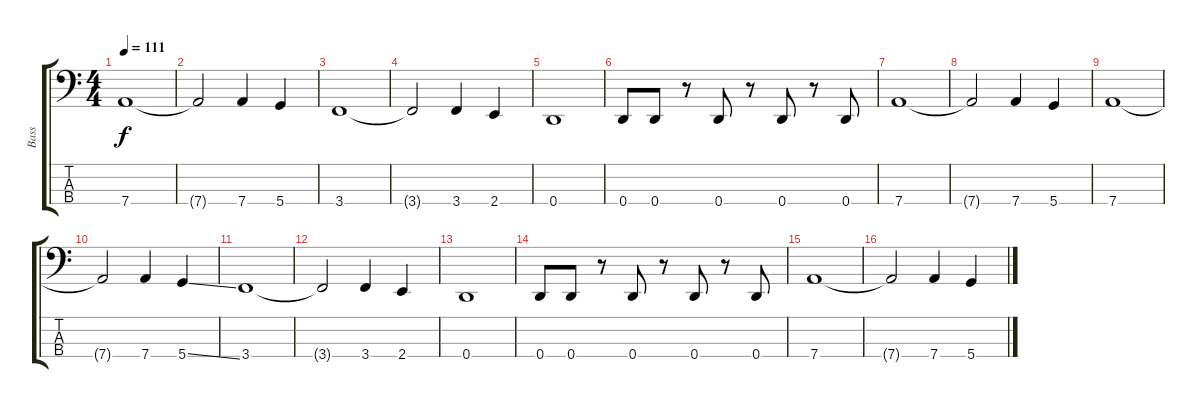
\track ("Bass" "Bass") {instrument electricbassfinger}
\staff {score tabs}
\tuning (F2 C2 G1 D1) {hide}
\ts (4 4)
\tempo 111
\clef f4
\ks c
7.4.1{dy f} |
7.4{t}.2 7.4.4 5.4.4 |
3.4.1 |
3.4{t}.2 3.4.4 2.4.4 |
0.4.1 |
0.4.8 0.4.8 r.8 0.4.8 r.8 0.4.8 r.8 0.4.8 |
7.4.1 |
7.4{t}.2 7.4.4 5.4.4 |
7.4.1 |
7.4{t}.2 7.4.4 5.4{ss}.4 |
3.4.1 |
3.4{t}.2 3.4.4 2.4.4 |
0.4.1 |
0.4.8 0.4.8 r.8 0.4.8 r.8 0.4.8 r.8 0.4.8 |
7.4.1 |
7.4{t}.2 7.4.4 5.4.4
